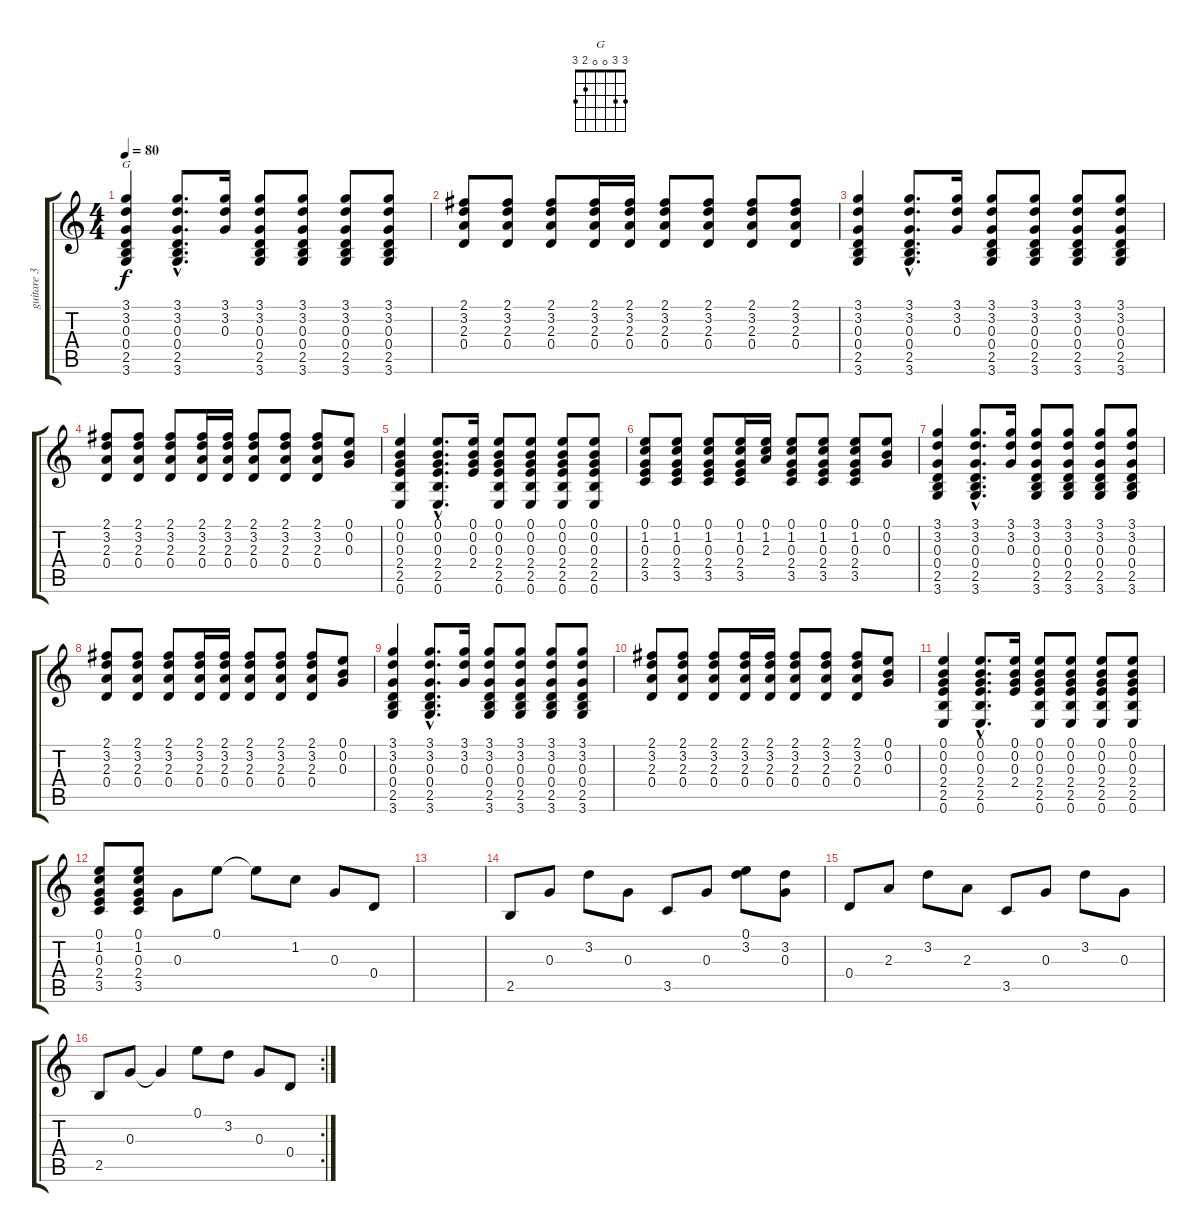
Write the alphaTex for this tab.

\track ("guitare 3" "guitare 3") {instrument distortionguitar}
\staff {score tabs}
\tuning (E4 B3 G3 D3 A2 E2) {hide}
\chord ("G" 3 3 0 0 2 3)
\ts (4 4)
\tempo 80
\clef g2
\ks c
(3.1 3.2 0.3 0.4 2.5 3.6).4{ch "G" dy f} (3.1{hac} 3.2{hac} 0.3{hac} 0.4{hac} 2.5{hac} 3.6{hac}).8{d} (3.1 3.2 0.3).16 (3.1 3.2 0.3 0.4 2.5 3.6).8 (3.1 3.2 0.3 0.4 2.5 3.6).8 (3.1 3.2 0.3 0.4 2.5 3.6).8 (3.1 3.2 0.3 0.4 2.5 3.6).8 |
(2.1 3.2 2.3 0.4).8 (2.1 3.2 2.3 0.4).8 (2.1 3.2 2.3 0.4).8 (2.1 3.2 2.3 0.4).16 (2.1 3.2 2.3 0.4).16 (2.1 3.2 2.3 0.4).8 (2.1 3.2 2.3 0.4).8 (2.1 3.2 2.3 0.4).8 (2.1 3.2 2.3 0.4).8 |
(3.1 3.2 0.3 0.4 2.5 3.6).4 (3.1{hac} 3.2{hac} 0.3{hac} 0.4{hac} 2.5{hac} 3.6{hac}).8{d} (3.1 3.2 0.3).16 (3.1 3.2 0.3 0.4 2.5 3.6).8 (3.1 3.2 0.3 0.4 2.5 3.6).8 (3.1 3.2 0.3 0.4 2.5 3.6).8 (3.1 3.2 0.3 0.4 2.5 3.6).8 |
(2.1 3.2 2.3 0.4).8 (2.1 3.2 2.3 0.4).8 (2.1 3.2 2.3 0.4).8 (2.1 3.2 2.3 0.4).16 (2.1 3.2 2.3 0.4).16 (2.1 3.2 2.3 0.4).8 (2.1 3.2 2.3 0.4).8 (2.1 3.2 2.3 0.4).8 (0.1 0.2 0.3).8 |
(0.1 0.2 0.3 2.4 2.5 0.6).4 (0.1{hac} 0.2{hac} 0.3{hac} 2.4{hac} 2.5{hac} 0.6{hac}).8{d} (0.1 0.2 0.3 2.4).16 (0.1 0.2 0.3 2.4 2.5 0.6).8 (0.1 0.2 0.3 2.4 2.5 0.6).8 (0.1 0.2 0.3 2.4 2.5 0.6).8 (0.1 0.2 0.3 2.4 2.5 0.6).8 |
(0.1 1.2 0.3 2.4 3.5).8 (0.1 1.2 0.3 2.4 3.5).8 (0.1 1.2 0.3 2.4 3.5).8 (0.1 1.2 0.3 2.4 3.5).16 (0.1 1.2 2.3).16 (0.1 1.2 0.3 2.4 3.5).8 (0.1 1.2 0.3 2.4 3.5).8 (0.1 1.2 0.3 2.4 3.5).8 (0.1 0.2 0.3).8 |
(3.1 3.2 0.3 0.4 2.5 3.6).4 (3.1{hac} 3.2{hac} 0.3{hac} 0.4{hac} 2.5{hac} 3.6{hac}).8{d} (3.1 3.2 0.3).16 (3.1 3.2 0.3 0.4 2.5 3.6).8 (3.1 3.2 0.3 0.4 2.5 3.6).8 (3.1 3.2 0.3 0.4 2.5 3.6).8 (3.1 3.2 0.3 0.4 2.5 3.6).8 |
(2.1 3.2 2.3 0.4).8 (2.1 3.2 2.3 0.4).8 (2.1 3.2 2.3 0.4).8 (2.1 3.2 2.3 0.4).16 (2.1 3.2 2.3 0.4).16 (2.1 3.2 2.3 0.4).8 (2.1 3.2 2.3 0.4).8 (2.1 3.2 2.3 0.4).8 (0.1 0.2 0.3).8 |
(3.1 3.2 0.3 0.4 2.5 3.6).4 (3.1{hac} 3.2{hac} 0.3{hac} 0.4{hac} 2.5{hac} 3.6{hac}).8{d} (3.1 3.2 0.3).16 (3.1 3.2 0.3 0.4 2.5 3.6).8 (3.1 3.2 0.3 0.4 2.5 3.6).8 (3.1 3.2 0.3 0.4 2.5 3.6).8 (3.1 3.2 0.3 0.4 2.5 3.6).8 |
(2.1 3.2 2.3 0.4).8 (2.1 3.2 2.3 0.4).8 (2.1 3.2 2.3 0.4).8 (2.1 3.2 2.3 0.4).16 (2.1 3.2 2.3 0.4).16 (2.1 3.2 2.3 0.4).8 (2.1 3.2 2.3 0.4).8 (2.1 3.2 2.3 0.4).8 (0.1 0.2 0.3).8 |
(0.1 0.2 0.3 2.4 2.5 0.6).4 (0.1{hac} 0.2{hac} 0.3{hac} 2.4{hac} 2.5{hac} 0.6{hac}).8{d} (0.1 0.2 0.3 2.4).16 (0.1 0.2 0.3 2.4 2.5 0.6).8 (0.1 0.2 0.3 2.4 2.5 0.6).8 (0.1 0.2 0.3 2.4 2.5 0.6).8 (0.1 0.2 0.3 2.4 2.5 0.6).8 |
(0.1 1.2 0.3 2.4 3.5).8 (0.1 1.2 0.3 2.4 3.5).8 0.3.8 0.1.8 0.1{t}.8 1.2.8 0.3.8 0.4.8 |
|
2.5.8 0.3.8 3.2.8 0.3.8 3.5.8 0.3.8 (0.1 3.2).8 (3.2 0.3).8 |
0.4.8 2.3.8 3.2.8 2.3.8 3.5.8 0.3.8 3.2.8 0.3.8 |
\rc 2
2.5.8 0.3.8 0.3{t}.4 0.1.8 3.2.8 0.3.8 0.4.8
